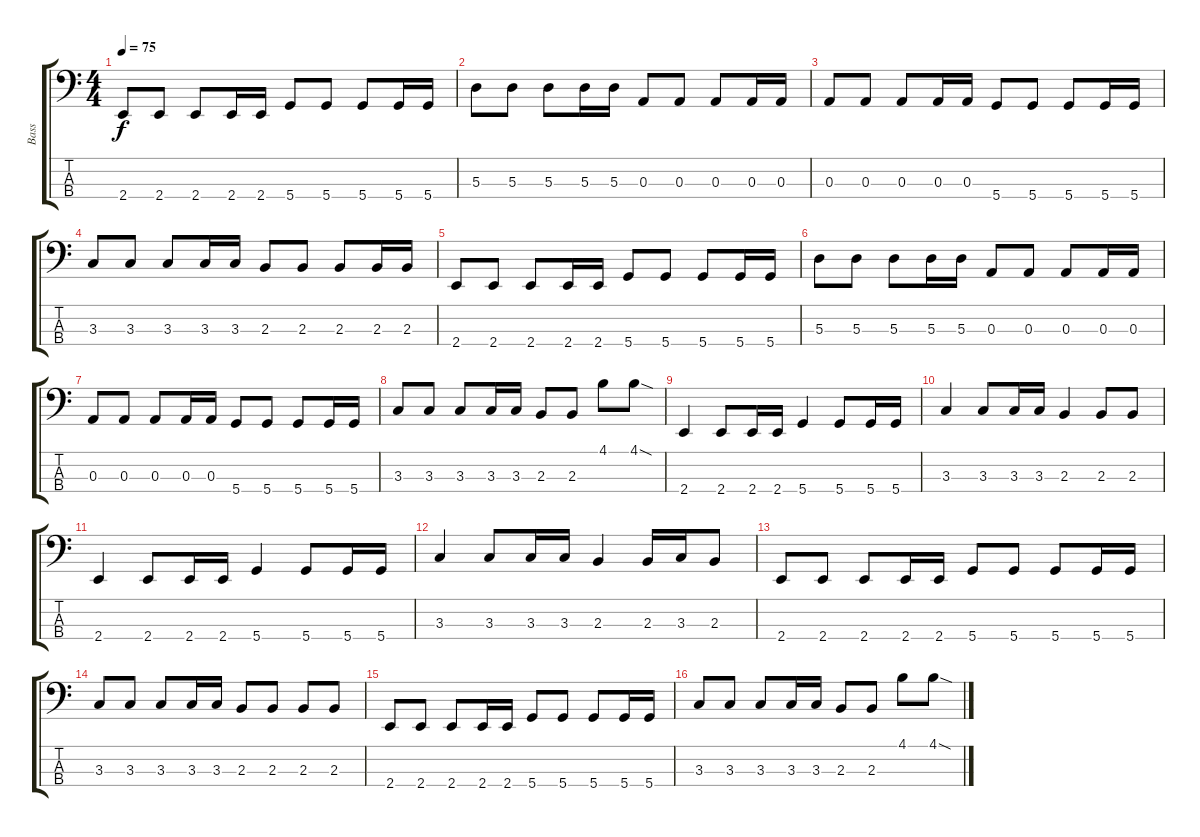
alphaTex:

\track ("Bass" "Bass") {instrument electricbasspick}
\staff {score tabs}
\tuning (G2 D2 A1 D1) {hide}
\ts (4 4)
\tempo 75
\clef f4
\ks c
2.4.8{dy f} 2.4.8 2.4.8 2.4.16 2.4.16 5.4.8 5.4.8 5.4.8 5.4.16 5.4.16 |
5.3.8 5.3.8 5.3.8 5.3.16 5.3.16 0.3.8 0.3.8 0.3.8 0.3.16 0.3.16 |
0.3.8 0.3.8 0.3.8 0.3.16 0.3.16 5.4.8 5.4.8 5.4.8 5.4.16 5.4.16 |
3.3.8 3.3.8 3.3.8 3.3.16 3.3.16 2.3.8 2.3.8 2.3.8 2.3.16 2.3.16 |
2.4.8 2.4.8 2.4.8 2.4.16 2.4.16 5.4.8 5.4.8 5.4.8 5.4.16 5.4.16 |
5.3.8 5.3.8 5.3.8 5.3.16 5.3.16 0.3.8 0.3.8 0.3.8 0.3.16 0.3.16 |
0.3.8 0.3.8 0.3.8 0.3.16 0.3.16 5.4.8 5.4.8 5.4.8 5.4.16 5.4.16 |
3.3.8 3.3.8 3.3.8 3.3.16 3.3.16 2.3.8 2.3.8 4.1.8 4.1{sod}.8 |
2.4.4 2.4.8 2.4.16 2.4.16 5.4.4 5.4.8 5.4.16 5.4.16 |
3.3.4 3.3.8 3.3.16 3.3.16 2.3.4 2.3.8 2.3.8 |
2.4.4 2.4.8 2.4.16 2.4.16 5.4.4 5.4.8 5.4.16 5.4.16 |
3.3.4 3.3.8 3.3.16 3.3.16 2.3.4 2.3.16 3.3.16 2.3.8 |
2.4.8 2.4.8 2.4.8 2.4.16 2.4.16 5.4.8 5.4.8 5.4.8 5.4.16 5.4.16 |
3.3.8 3.3.8 3.3.8 3.3.16 3.3.16 2.3.8 2.3.8 2.3.8 2.3.8 |
2.4.8 2.4.8 2.4.8 2.4.16 2.4.16 5.4.8 5.4.8 5.4.8 5.4.16 5.4.16 |
3.3.8 3.3.8 3.3.8 3.3.16 3.3.16 2.3.8 2.3.8 4.1.8 4.1{sod}.8
